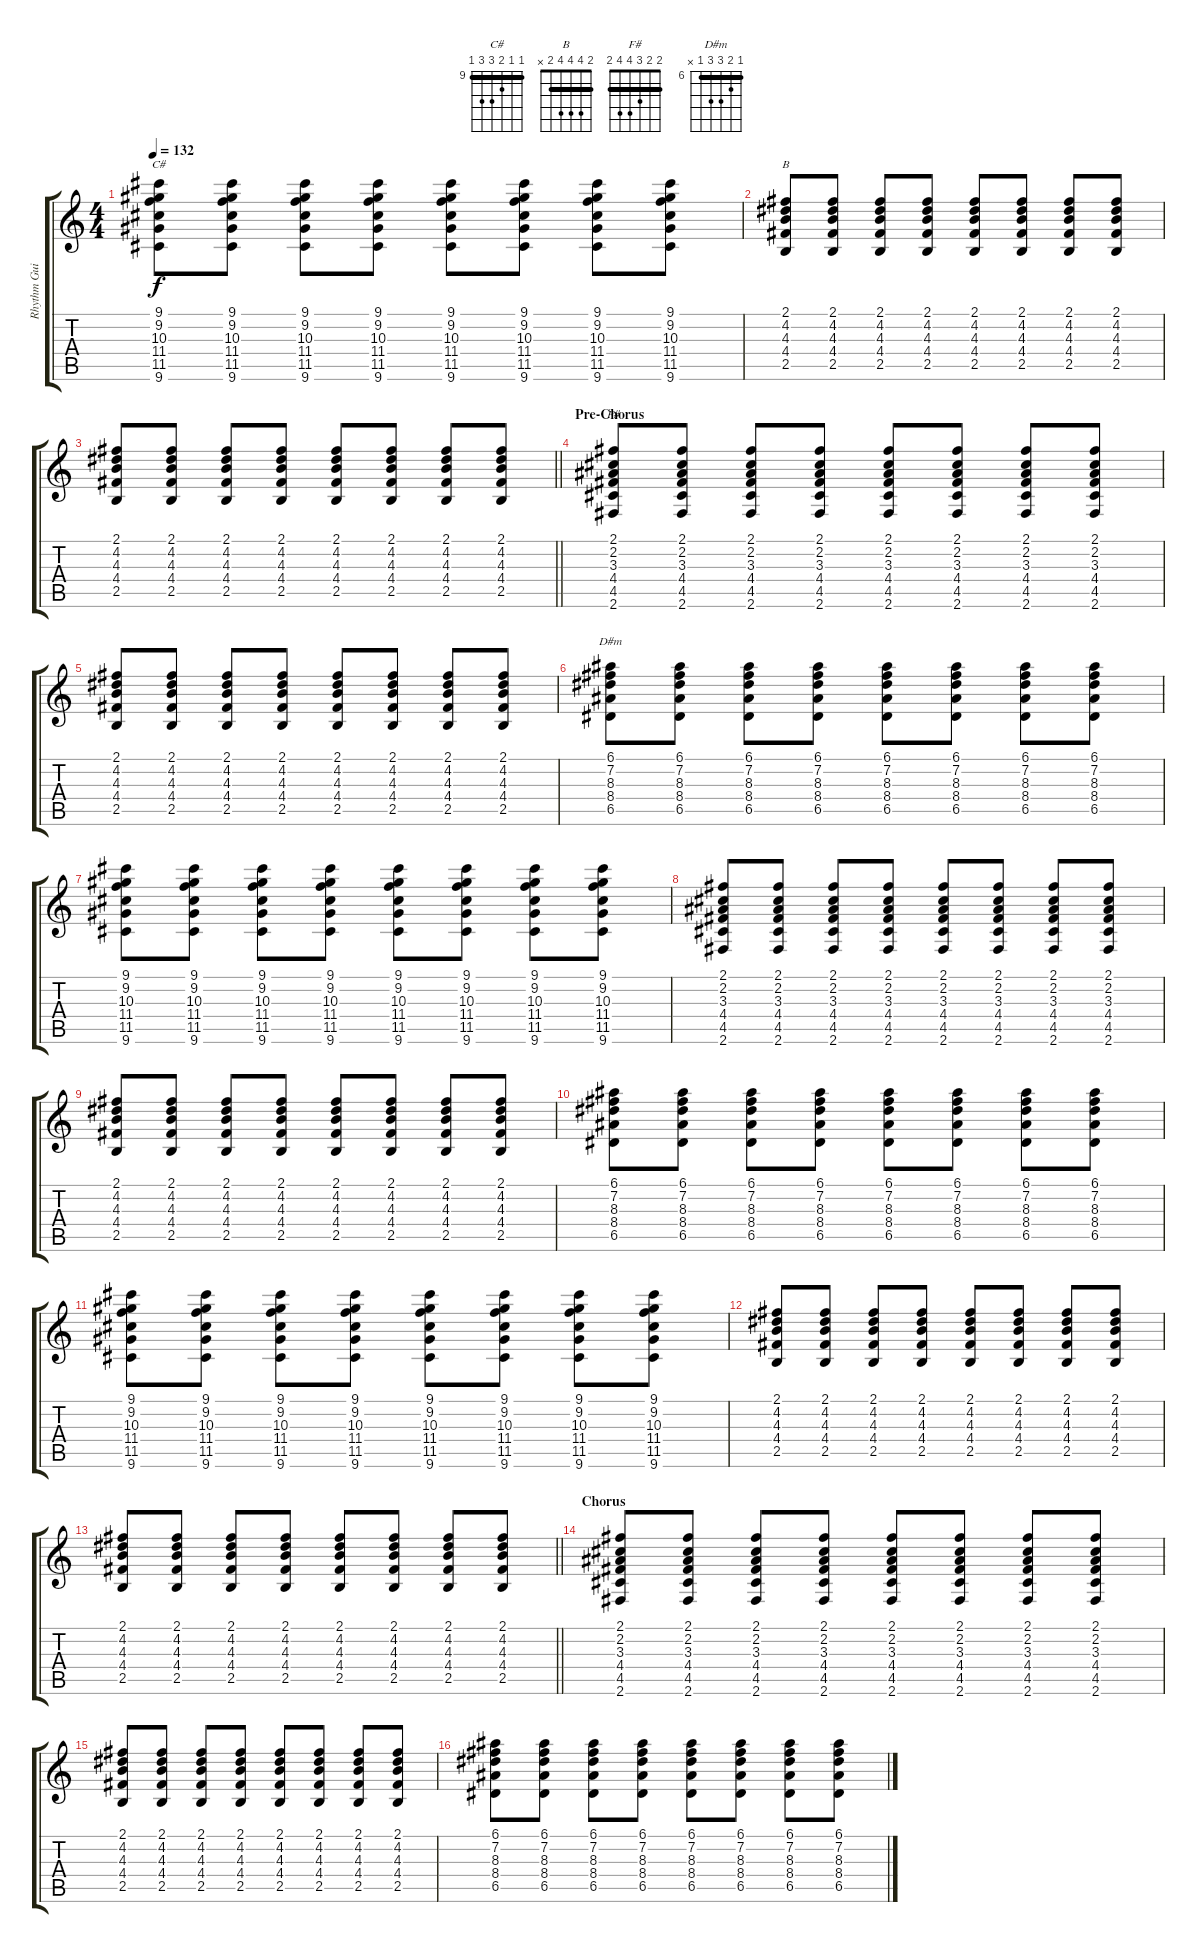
\track ("Rhythm Guitar" "Rhythm Gui") {instrument acousticguitarsteel}
\staff {score tabs}
\tuning (E4 B3 G3 D3 A2 E2) {hide}
\chord ("C#" 9 9 10 11 11 9) {firstfret 9 barre 9}
\chord ("B" 2 4 4 4 2 x) {barre 2}
\chord ("F#" 2 2 3 4 4 2) {barre 2}
\chord ("D#m" 6 7 8 8 6 x) {firstfret 6 barre 6}
\ts (4 4)
\tempo 132
\clef g2
\ks c
(9.1 9.2 10.3 11.4 11.5 9.6).8{ch "C#" dy f} (9.1 9.2 10.3 11.4 11.5 9.6).8 (9.1 9.2 10.3 11.4 11.5 9.6).8 (9.1 9.2 10.3 11.4 11.5 9.6).8 (9.1 9.2 10.3 11.4 11.5 9.6).8 (9.1 9.2 10.3 11.4 11.5 9.6).8 (9.1 9.2 10.3 11.4 11.5 9.6).8 (9.1 9.2 10.3 11.4 11.5 9.6).8 |
(2.1 4.2 4.3 4.4 2.5).8{ch "B"} (2.1 4.2 4.3 4.4 2.5).8 (2.1 4.2 4.3 4.4 2.5).8 (2.1 4.2 4.3 4.4 2.5).8 (2.1 4.2 4.3 4.4 2.5).8 (2.1 4.2 4.3 4.4 2.5).8 (2.1 4.2 4.3 4.4 2.5).8 (2.1 4.2 4.3 4.4 2.5).8 |
\barLineRight lightlight
(2.1 4.2 4.3 4.4 2.5).8 (2.1 4.2 4.3 4.4 2.5).8 (2.1 4.2 4.3 4.4 2.5).8 (2.1 4.2 4.3 4.4 2.5).8 (2.1 4.2 4.3 4.4 2.5).8 (2.1 4.2 4.3 4.4 2.5).8 (2.1 4.2 4.3 4.4 2.5).8 (2.1 4.2 4.3 4.4 2.5).8 |
\section ("" "Pre-Chorus")
(2.1 2.2 3.3 4.4 4.5 2.6).8{ch "F#"} (2.1 2.2 3.3 4.4 4.5 2.6).8 (2.1 2.2 3.3 4.4 4.5 2.6).8 (2.1 2.2 3.3 4.4 4.5 2.6).8 (2.1 2.2 3.3 4.4 4.5 2.6).8 (2.1 2.2 3.3 4.4 4.5 2.6).8 (2.1 2.2 3.3 4.4 4.5 2.6).8 (2.1 2.2 3.3 4.4 4.5 2.6).8 |
(2.1 4.2 4.3 4.4 2.5).8 (2.1 4.2 4.3 4.4 2.5).8 (2.1 4.2 4.3 4.4 2.5).8 (2.1 4.2 4.3 4.4 2.5).8 (2.1 4.2 4.3 4.4 2.5).8 (2.1 4.2 4.3 4.4 2.5).8 (2.1 4.2 4.3 4.4 2.5).8 (2.1 4.2 4.3 4.4 2.5).8 |
(6.1 7.2 8.3 8.4 6.5).8{ch "D#m"} (6.1 7.2 8.3 8.4 6.5).8 (6.1 7.2 8.3 8.4 6.5).8 (6.1 7.2 8.3 8.4 6.5).8 (6.1 7.2 8.3 8.4 6.5).8 (6.1 7.2 8.3 8.4 6.5).8 (6.1 7.2 8.3 8.4 6.5).8 (6.1 7.2 8.3 8.4 6.5).8 |
(9.1 9.2 10.3 11.4 11.5 9.6).8 (9.1 9.2 10.3 11.4 11.5 9.6).8 (9.1 9.2 10.3 11.4 11.5 9.6).8 (9.1 9.2 10.3 11.4 11.5 9.6).8 (9.1 9.2 10.3 11.4 11.5 9.6).8 (9.1 9.2 10.3 11.4 11.5 9.6).8 (9.1 9.2 10.3 11.4 11.5 9.6).8 (9.1 9.2 10.3 11.4 11.5 9.6).8 |
(2.1 2.2 3.3 4.4 4.5 2.6).8 (2.1 2.2 3.3 4.4 4.5 2.6).8 (2.1 2.2 3.3 4.4 4.5 2.6).8 (2.1 2.2 3.3 4.4 4.5 2.6).8 (2.1 2.2 3.3 4.4 4.5 2.6).8 (2.1 2.2 3.3 4.4 4.5 2.6).8 (2.1 2.2 3.3 4.4 4.5 2.6).8 (2.1 2.2 3.3 4.4 4.5 2.6).8 |
(2.1 4.2 4.3 4.4 2.5).8 (2.1 4.2 4.3 4.4 2.5).8 (2.1 4.2 4.3 4.4 2.5).8 (2.1 4.2 4.3 4.4 2.5).8 (2.1 4.2 4.3 4.4 2.5).8 (2.1 4.2 4.3 4.4 2.5).8 (2.1 4.2 4.3 4.4 2.5).8 (2.1 4.2 4.3 4.4 2.5).8 |
(6.1 7.2 8.3 8.4 6.5).8 (6.1 7.2 8.3 8.4 6.5).8 (6.1 7.2 8.3 8.4 6.5).8 (6.1 7.2 8.3 8.4 6.5).8 (6.1 7.2 8.3 8.4 6.5).8 (6.1 7.2 8.3 8.4 6.5).8 (6.1 7.2 8.3 8.4 6.5).8 (6.1 7.2 8.3 8.4 6.5).8 |
(9.1 9.2 10.3 11.4 11.5 9.6).8 (9.1 9.2 10.3 11.4 11.5 9.6).8 (9.1 9.2 10.3 11.4 11.5 9.6).8 (9.1 9.2 10.3 11.4 11.5 9.6).8 (9.1 9.2 10.3 11.4 11.5 9.6).8 (9.1 9.2 10.3 11.4 11.5 9.6).8 (9.1 9.2 10.3 11.4 11.5 9.6).8 (9.1 9.2 10.3 11.4 11.5 9.6).8 |
(2.1 4.2 4.3 4.4 2.5).8 (2.1 4.2 4.3 4.4 2.5).8 (2.1 4.2 4.3 4.4 2.5).8 (2.1 4.2 4.3 4.4 2.5).8 (2.1 4.2 4.3 4.4 2.5).8 (2.1 4.2 4.3 4.4 2.5).8 (2.1 4.2 4.3 4.4 2.5).8 (2.1 4.2 4.3 4.4 2.5).8 |
\barLineRight lightlight
(2.1 4.2 4.3 4.4 2.5).8 (2.1 4.2 4.3 4.4 2.5).8 (2.1 4.2 4.3 4.4 2.5).8 (2.1 4.2 4.3 4.4 2.5).8 (2.1 4.2 4.3 4.4 2.5).8 (2.1 4.2 4.3 4.4 2.5).8 (2.1 4.2 4.3 4.4 2.5).8 (2.1 4.2 4.3 4.4 2.5).8 |
\section ("" "Chorus")
(2.1 2.2 3.3 4.4 4.5 2.6).8 (2.1 2.2 3.3 4.4 4.5 2.6).8 (2.1 2.2 3.3 4.4 4.5 2.6).8 (2.1 2.2 3.3 4.4 4.5 2.6).8 (2.1 2.2 3.3 4.4 4.5 2.6).8 (2.1 2.2 3.3 4.4 4.5 2.6).8 (2.1 2.2 3.3 4.4 4.5 2.6).8 (2.1 2.2 3.3 4.4 4.5 2.6).8 |
(2.1 4.2 4.3 4.4 2.5).8 (2.1 4.2 4.3 4.4 2.5).8 (2.1 4.2 4.3 4.4 2.5).8 (2.1 4.2 4.3 4.4 2.5).8 (2.1 4.2 4.3 4.4 2.5).8 (2.1 4.2 4.3 4.4 2.5).8 (2.1 4.2 4.3 4.4 2.5).8 (2.1 4.2 4.3 4.4 2.5).8 |
(6.1 7.2 8.3 8.4 6.5).8 (6.1 7.2 8.3 8.4 6.5).8 (6.1 7.2 8.3 8.4 6.5).8 (6.1 7.2 8.3 8.4 6.5).8 (6.1 7.2 8.3 8.4 6.5).8 (6.1 7.2 8.3 8.4 6.5).8 (6.1 7.2 8.3 8.4 6.5).8 (6.1 7.2 8.3 8.4 6.5).8
